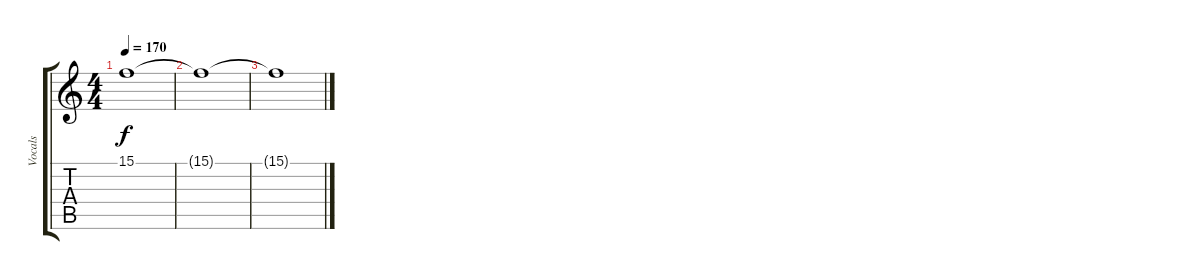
\track ("Vocals" "Vocals") {instrument altosax}
\staff {score tabs}
\tuning (D4 A3 F3 C3 G2 D2) {hide}
\ts (4 4)
\tempo 170
\clef g2
\ks c
15.1{t}.1{dy f} |
15.1{t}.1 |
15.1{t}.1
